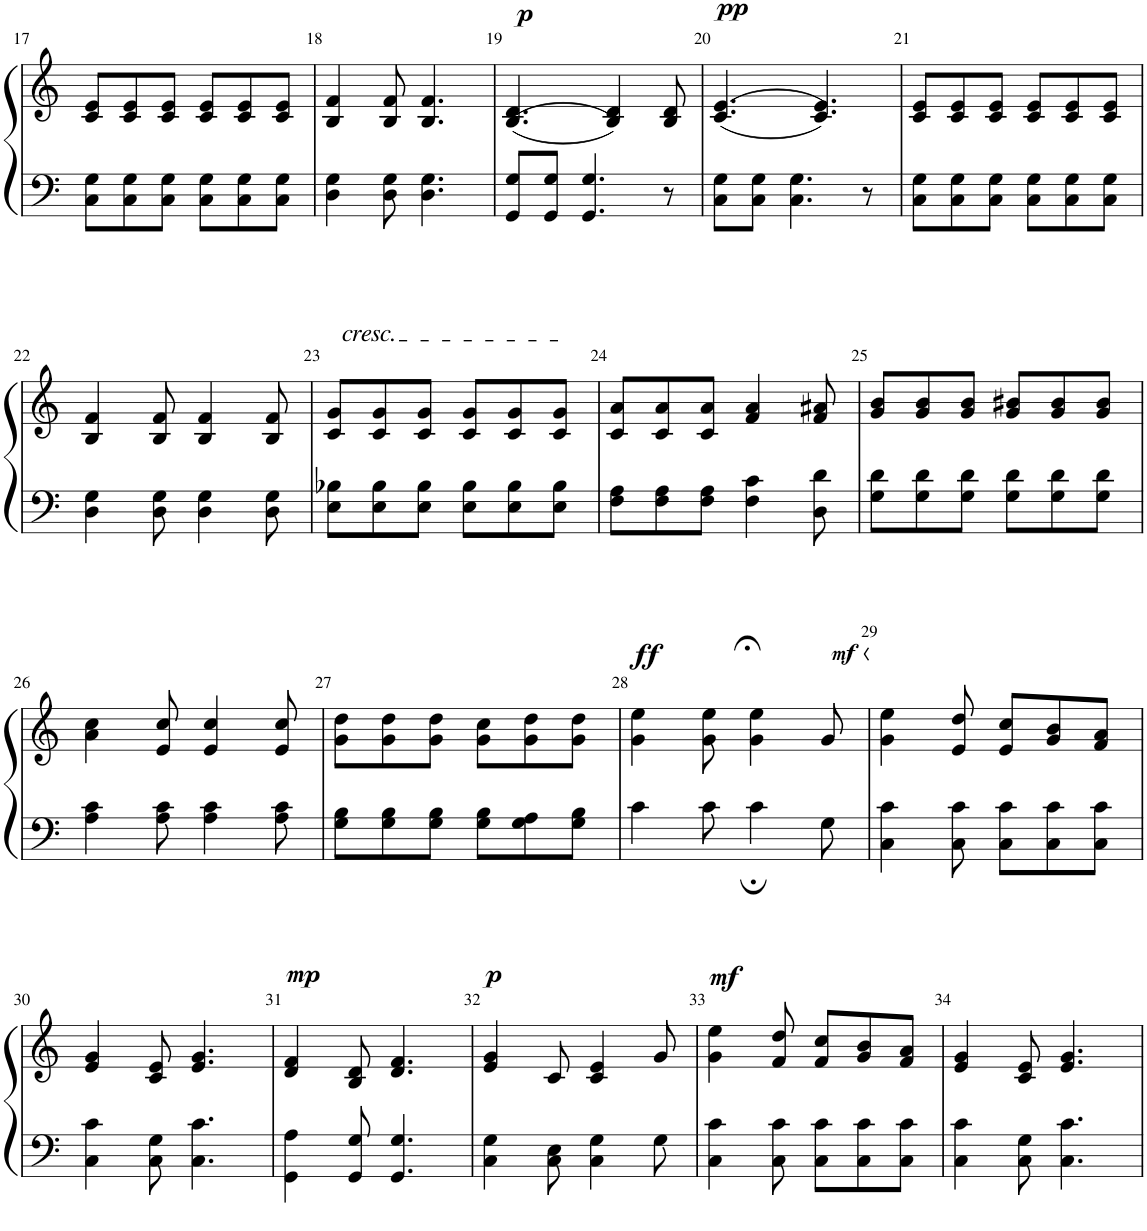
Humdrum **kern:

**kern	**kern	**dynam
*part1	*part1	*part1
*staff2	*staff1	*staff1/2
*I"Piano	*	*
*I'Pno.	*	*
!!LO:PB:g=z
*clefF4	*clefG2	*
*k[]	*k[]	*
*M6/8	*M6/8	*
=17	=17	=17
8C\ 8G\L	8c/ 8e/L	.
8C\ 8G\	8c/ 8e/	.
8C\ 8G\J	8c/ 8e/J	.
8C\ 8G\L	8c/ 8e/L	.
8C\ 8G\	8c/ 8e/	.
8C\ 8G\J	8c/ 8e/J	.
=18	=18	=18
4D\ 4G\	4B/ 4f/	.
8D\ 8G\	8B/ 8f/	.
4.D\ 4.G\	4.B/ 4.f/	.
=19	=19	=19
!	!	!LO:DY:a
8GG/ 8G/L	(>(4.B/ 4.d/	p
8GG/ 8G/J	.	.
4.GG/ 4.G/	.	.
.	4B/ 4d/))	.
8r	8B/ 8d/	.
=20	=20	=20
!	!	!LO:DY:a
8C\ 8G\L	(>(4.c/ 4.e/	pp
8C\ 8G\J	.	.
4.C\ 4.G\	.	.
.	4.c/ 4.e/))	.
8r	.	.
=21	=21	=21
8C\ 8G\L	8c/ 8e/L	.
8C\ 8G\	8c/ 8e/	.
8C\ 8G\J	8c/ 8e/J	.
8C\ 8G\L	8c/ 8e/L	.
8C\ 8G\	8c/ 8e/	.
8C\ 8G\J	8c/ 8e/J	.
!!LO:LB:g=z
=22	=22	=22
4D\ 4G\	4B/ 4f/	.
8D\ 8G\	8B/ 8f/	.
4D\ 4G\	4B/ 4f/	.
8D\ 8G\	8B/ 8f/	.
=23	=23	=23
8E\ 8B-X\L	8c/ 8g/L	.
!	!LO:TX:a:i:t=cresc.	!
8E\ 8B-\	8c/ 8g/	.
8E\ 8B-\J	8c/ 8g/J	.
8E\ 8B-\L	8c/ 8g/L	.
8E\ 8B-\	8c/ 8g/	.
8E\ 8B-\J	8c/ 8g/J	.
=24	=24	=24
8F\ 8A\L	8c/ 8a/L	.
8F\ 8A\	8c/ 8a/	.
8F\ 8A\J	8c/ 8a/J	.
4F\ 4c\	4f/ 4a/	.
8D\ 8d\	8f/ 8a#X/	.
=25	=25	=25
8G\ 8d\L	8g/ 8b/L	.
8G\ 8d\	8g/ 8b/	.
8G\ 8d\J	8g/ 8b/J	.
8G\ 8d\L	8g/ 8b#X/L	.
8G\ 8d\	8g/ 8b#/	.
8G\ 8d\J	8g/ 8b#/J	.
!!LO:LB:g=z
=26	=26	=26
4A\ 4c\	4a\ 4cc\	.
8A\ 8c\	8e/ 8cc/	.
4A\ 4c\	4e/ 4cc/	.
8A\ 8c\	8e/ 8cc/	.
=27	=27	=27
8G\ 8B\L	8g\ 8dd\L	.
8G\ 8B\	8g\ 8dd\	.
8G\ 8B\J	8g\ 8dd\J	.
8G\ 8B\L	8g\ 8cc\L	.
8G\ 8A\	8g\ 8dd\	.
8G\ 8B\J	8g\ 8dd\J	.
=28	=28	=28
!	!	!LO:DY:a
4c\	4g\ 4ee\	ff
8c\	8g\ 8ee\	.
4c\	4g\ 4ee\	.
!	!	!LO:HP:b
!	!	!LO:DY:n=1:a
8G;\	8g;</	< mf
.	.	[
=29	=29	=29
4C\ 4c\	4g\ 4ee\	.
8C\ 8c\	8e/ 8dd/	.
8C\ 8c\L	8e/ 8cc/L	.
8C\ 8c\	8g/ 8b/	.
8C\ 8c\J	8f/ 8a/J	.
!!LO:LB:g=z
=30	=30	=30
4C\ 4c\	4e/ 4g/	.
8C\ 8G\	8c/ 8e/	.
4.C\ 4.c\	4.e/ 4.g/	.
=31	=31	=31
!	!	!LO:DY:a
4GG\ 4A\	4d/ 4f/	mp
8GG/ 8G/	8B/ 8d/	.
4.GG/ 4.G/	4.d/ 4.f/	.
=32	=32	=32
!	!	!LO:DY:a
4C\ 4G\	4e/ 4g/	p
8C\ 8E\	8c/	.
4C\ 4G\	4c/ 4e/	.
8G\	8g/	.
=33	=33	=33
!	!	!LO:DY:a
4C\ 4c\	4g\ 4ee\	mf
8C\ 8c\	8f/ 8dd/	.
8C\ 8c\L	8f/ 8cc/L	.
8C\ 8c\	8g/ 8b/	.
8C\ 8c\J	8f/ 8a/J	.
=34	=34	=34
4C\ 4c\	4e/ 4g/	.
8C\ 8G\	8c/ 8e/	.
4.C\ 4.c\	4.e/ 4.g/	.
=	=	=
*-	*-	*-
